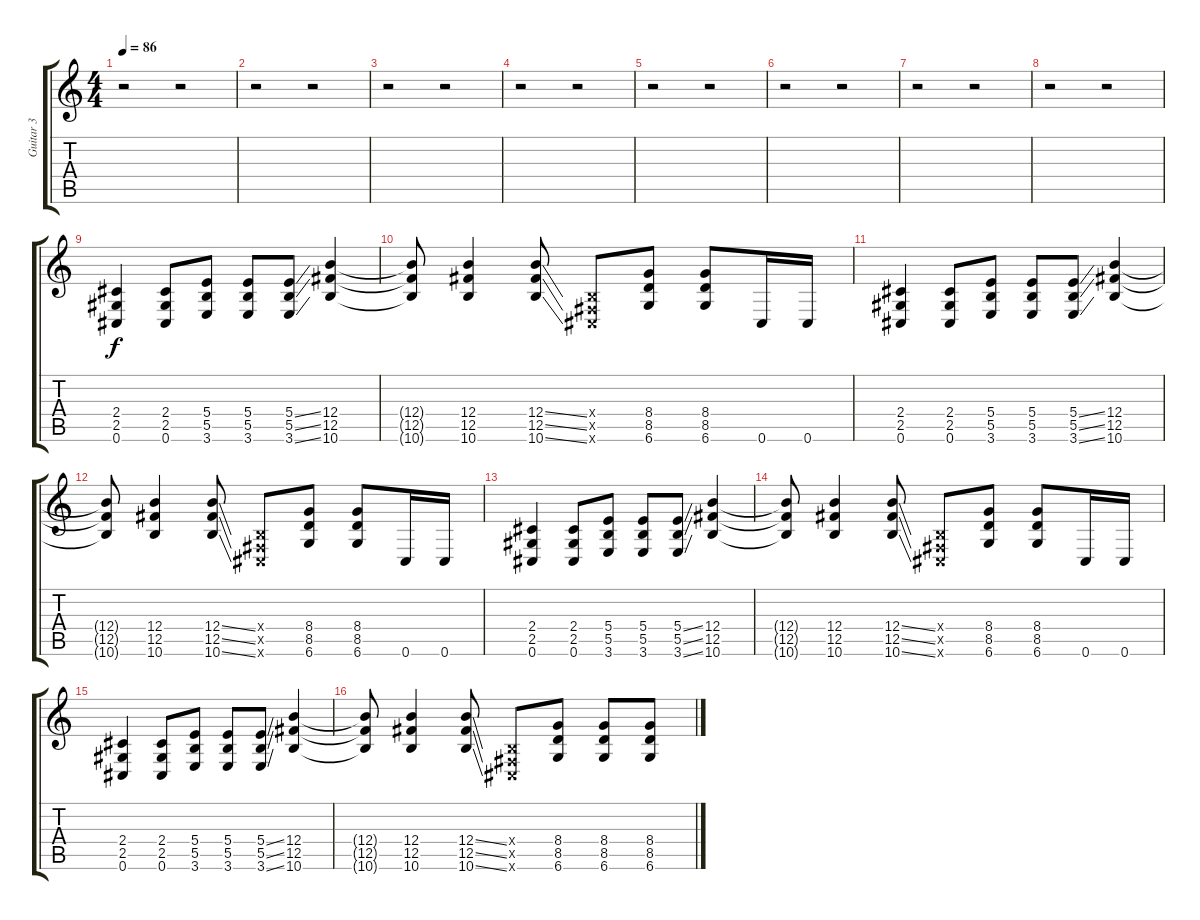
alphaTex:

\track ("Guitar 3" "Guitar 3") {instrument overdrivenguitar}
\staff {score tabs}
\tuning (Db4 Ab3 E3 B2 Gb2 Db2) {hide}
\ts (4 4)
\tempo 86
\clef g2
\ks c
r.2{dy f instrument overdrivenguitar} r.2 |
r.2 r.2 |
r.2 r.2 |
r.2 r.2 |
r.2 r.2 |
r.2 r.2 |
r.2 r.2 |
r.2 r.2 |
(2.4 2.5 0.6).4 (2.4 2.5 0.6).8 (5.4 5.5 3.6).8 (5.4 5.5 3.6).8 (5.4{ss} 5.5{ss} 3.6{ss}).8 (12.4 12.5 10.6).4 |
(12.4{t} 12.5{t} 10.6{t}).8 (12.4 12.5 10.6).4 (12.4{ss} 12.5{ss} 10.6{ss}).8 (0.4{x} 0.5{x} 0.6{x}).8 (8.4 8.5 6.6).8 (8.4 8.5 6.6).8 0.6.16 0.6.16 |
(2.4 2.5 0.6).4 (2.4 2.5 0.6).8 (5.4 5.5 3.6).8 (5.4 5.5 3.6).8 (5.4{ss} 5.5{ss} 3.6{ss}).8 (12.4 12.5 10.6).4 |
(12.4{t} 12.5{t} 10.6{t}).8 (12.4 12.5 10.6).4 (12.4{ss} 12.5{ss} 10.6{ss}).8 (0.4{x} 0.5{x} 0.6{x}).8 (8.4 8.5 6.6).8 (8.4 8.5 6.6).8 0.6.16 0.6.16 |
(2.4 2.5 0.6).4 (2.4 2.5 0.6).8 (5.4 5.5 3.6).8 (5.4 5.5 3.6).8 (5.4{ss} 5.5{ss} 3.6{ss}).8 (12.4 12.5 10.6).4 |
(12.4{t} 12.5{t} 10.6{t}).8 (12.4 12.5 10.6).4 (12.4{ss} 12.5{ss} 10.6{ss}).8 (0.4{x} 0.5{x} 0.6{x}).8 (8.4 8.5 6.6).8 (8.4 8.5 6.6).8 0.6.16 0.6.16 |
(2.4 2.5 0.6).4 (2.4 2.5 0.6).8 (5.4 5.5 3.6).8 (5.4 5.5 3.6).8 (5.4{ss} 5.5{ss} 3.6{ss}).8 (12.4 12.5 10.6).4 |
(12.4{t} 12.5{t} 10.6{t}).8 (12.4 12.5 10.6).4 (12.4{ss} 12.5{ss} 10.6{ss}).8 (0.4{x} 0.5{x} 0.6{x}).8 (8.4 8.5 6.6).8 (8.4 8.5 6.6).8 (8.4 8.5 6.6).8
